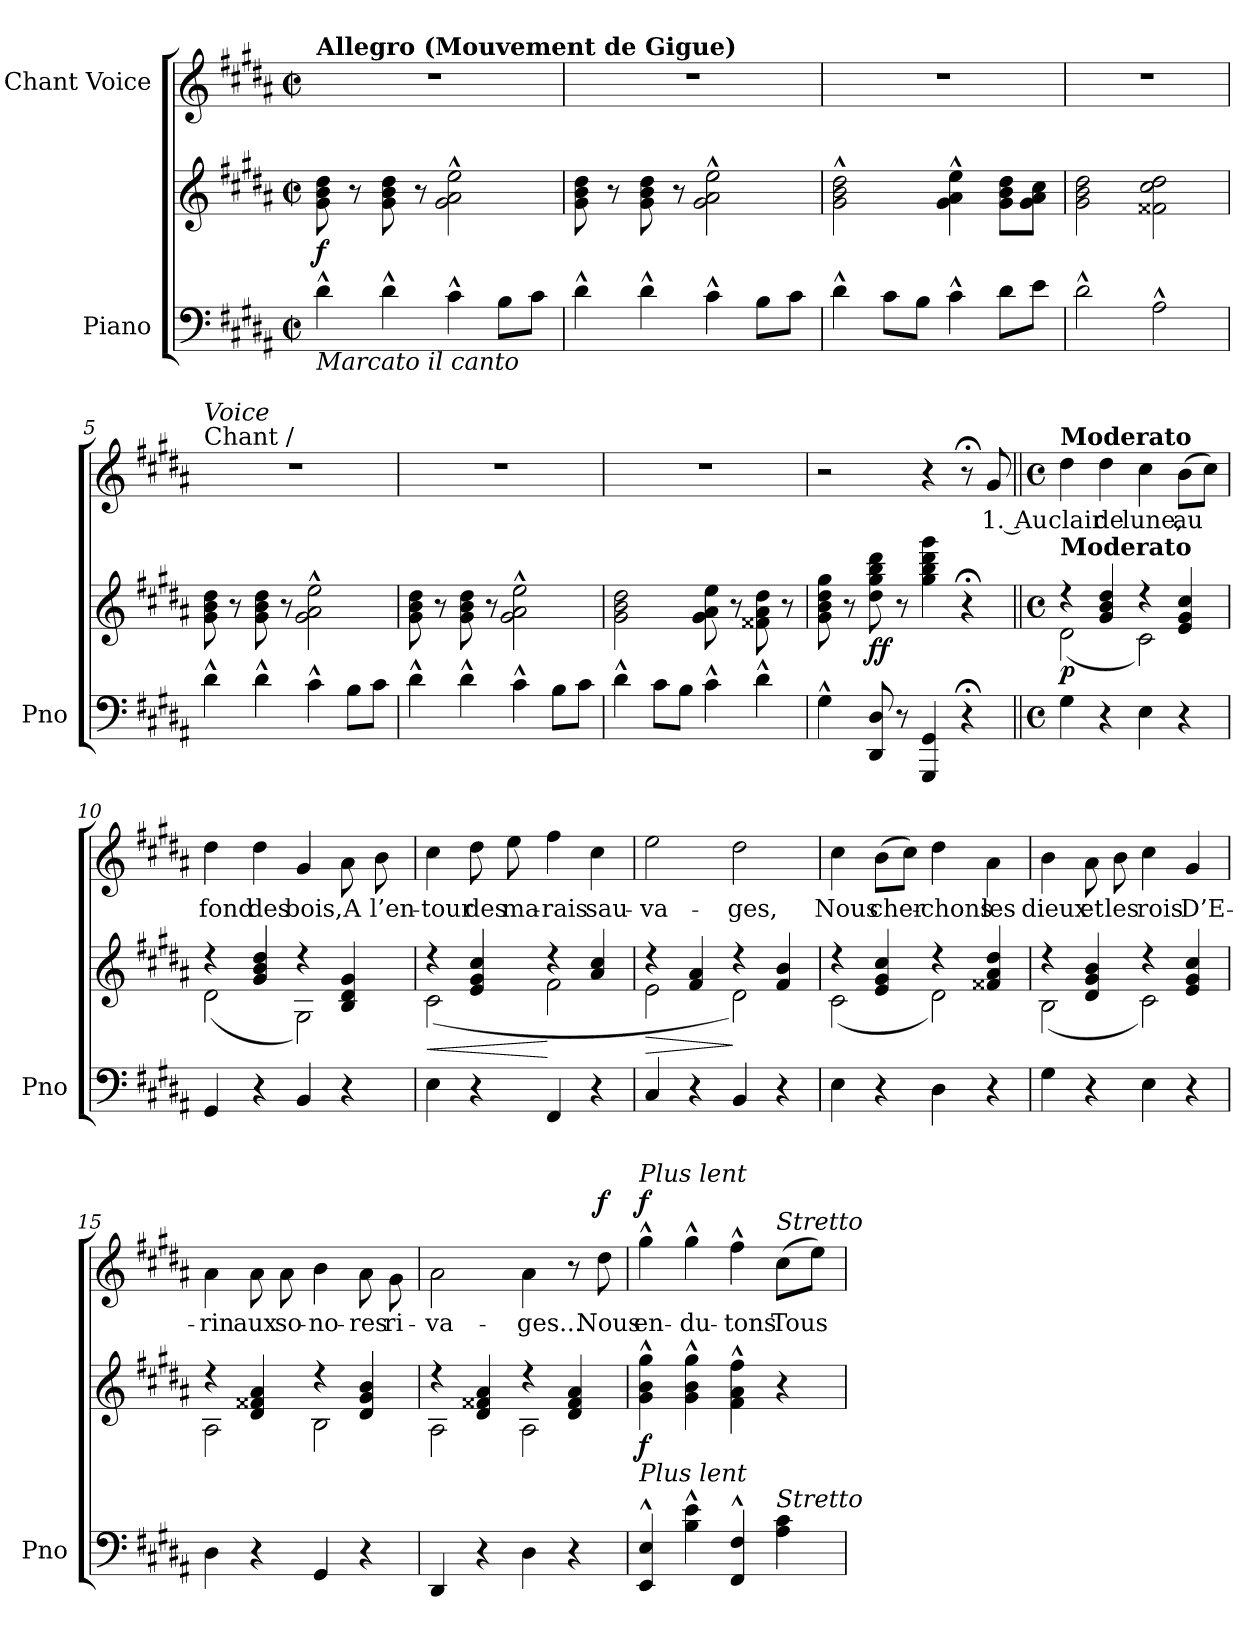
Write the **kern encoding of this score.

**kern	**kern	**dynam	**kern	**text	**dynam
*part2	*part2	*part2	*part1	*part1	*part1
*staff3	*staff2	*staff2/3	*staff1	*staff1	*staff1
*I"Piano	*	*	*I"Chant Voice	*	*
*I'Pno	*	*	*	*	*
*clefF4	*clefG2	*	*clefG2	*	*
*k[f#c#g#d#a#]	*k[f#c#g#d#a#]	*	*k[f#c#g#d#a#]	*	*
*M2/2	*M2/2	*	*M2/2	*	*
*met(c|)	*met(c|)	*	*met(c|)	*	*
=1	=1	=1	=1	=1	=1
!	!	!	!LO:TX:a:B:t=Allegro (Mouvement de Gigue)	!	!
!LO:TX:b:i:t=Marcato il canto	!	!	!	!	!
!	!	!LO:DY:b	!	!	!
4d#^^\	8g#\ 8b\ 8dd#\	f	1r	.	.
.	8r	.	.	.	.
4d#^^\	8g#\ 8b\ 8dd#\	.	.	.	.
.	8r	.	.	.	.
4c#^^\	2g#\^^ 2a#\^^ 2ee\^^	.	.	.	.
8B\L	.	.	.	.	.
8c#\J	.	.	.	.	.
=2	=2	=2	=2	=2	=2
4d#^^\	8g#\ 8b\ 8dd#\	.	1r	.	.
.	8r	.	.	.	.
4d#^^\	8g#\ 8b\ 8dd#\	.	.	.	.
.	8r	.	.	.	.
4c#^^\	2g#\^^ 2a#\^^ 2ee\^^	.	.	.	.
8B\L	.	.	.	.	.
8c#\J	.	.	.	.	.
=3	=3	=3	=3	=3	=3
4d#^^\	2g#\^^ 2b\^^ 2dd#\^^	.	1r	.	.
8c#\L	.	.	.	.	.
8B\J	.	.	.	.	.
4c#^^\	4g#\^^ 4a#\^^ 4ee\^^	.	.	.	.
8d#\L	8g#\ 8b\ 8dd#\L	.	.	.	.
8e\J	8g#\ 8a#\ 8cc#\J	.	.	.	.
=4	=4	=4	=4	=4	=4
2d#^^\	2g#\ 2b\ 2dd#\	.	1r	.	.
2A#^^\	2f##X\ 2cc#\ 2dd#\	.	.	.	.
!!LO:LB:g=z
=5	=5	=5	=5	=5	=5
!	!	!	!LO:TX:a:t=Chant /	!	!
!	!	!	!LO:TX:a:i:t=Voice	!	!
4d#^^\	8g#\ 8b\ 8dd#\	.	1r	.	.
.	8r	.	.	.	.
4d#^^\	8g#\ 8b\ 8dd#\	.	.	.	.
.	8r	.	.	.	.
4c#^^\	2g#\^^ 2a#\^^ 2ee\^^	.	.	.	.
8B\L	.	.	.	.	.
8c#\J	.	.	.	.	.
=6	=6	=6	=6	=6	=6
4d#^^\	8g#\ 8b\ 8dd#\	.	1r	.	.
.	8r	.	.	.	.
4d#^^\	8g#\ 8b\ 8dd#\	.	.	.	.
.	8r	.	.	.	.
4c#^^\	2g#\^^ 2a#\^^ 2ee\^^	.	.	.	.
8B\L	.	.	.	.	.
8c#\J	.	.	.	.	.
=7	=7	=7	=7	=7	=7
4d#^^\	2g#\ 2b\ 2dd#\	.	1r	.	.
8c#\L	.	.	.	.	.
8B\J	.	.	.	.	.
4c#^^\	8g#\ 8a#\ 8ee\	.	.	.	.
.	8r	.	.	.	.
4d#^^\	8f##X\ 8a#\ 8dd#\	.	.	.	.
.	8r	.	.	.	.
=8	=8	=8	=8	=8	=8
4G#^^\	8g#\ 8b\ 8dd#\ 8gg#\	.	2r	.	.
.	8r	.	.	.	.
!	!	!LO:DY:b	!	!	!
8DD#/ 8D#/	8dd#\ 8gg#\ 8bb\ 8ddd#\	ff	.	.	.
8r	8r	.	.	.	.
4GGG#/ 4GG#/	4gg#\ 4bb\ 4ddd#\ 4ggg#\	.	4r	.	.
4r;<	4r;<	.	8r;<	.	.
!	!	!	!	!LO:LY:b	!
.	.	.	8g#/	1. Au	.
!!LO:LB:g=z
=9||	=9||	=9||	=9||	=9||	=9||
*M4/4	*M4/4	*	*M4/4	*	*
*met(c)	*met(c)	*	*met(c)	*	*
*	*^	*	*	*	*
!	!	!	!	!LO:TX:a:B:t=Moderato	!	!
!	!LO:TX:a:B:t=Moderato	!	!	!	!	!
!	!	!	!LO:DY:b	!	!LO:LY:b	!
4G#\	4r	(<2d#\	p	4dd#\	clair	.
!	!	!	!	!	!LO:LY:b	!
4r	4g#/ 4b/ 4dd#/	.	.	4dd#\	de	.
!	!	!	!	!	!LO:LY:b	!
4E\	4r	2c#\)	.	4cc#\	lune,	.
!	!	!	!	!	!LO:LY:b	!
4r	4e/ 4g#/ 4cc#/	.	.	(>8b\L	au	.
.	.	.	.	8cc#\J)	.	.
=10	=10	=10	=10	=10	=10	=10
!	!	!	!	!	!LO:LY:b	!
4GG#/	4r	(<2d#\	.	4dd#\	fond	.
!	!	!	!	!	!LO:LY:b	!
4r	4g#/ 4b/ 4dd#/	.	.	4dd#\	des	.
!	!	!	!	!	!LO:LY:b	!
4BB/	4r	2G#\)	.	4g#/	bois,	.
!	!	!	!	!	!LO:LY:b	!
4r	4B/ 4d#/ 4g#/	.	.	8a#\	A	.
!	!	!	!	!	!LO:LY:b	!
.	.	.	.	8b\	l’en-	.
=11	=11	=11	=11	=11	=11	=11
!	!	!	!LO:HP:b	!	!LO:LY:b	!
4E\	4r	(<2c#\	<	4cc#\	-tour	.
!	!	!	!	!	!LO:LY:b	!
4r	4e/ 4g#/ 4cc#/	.	.	8dd#\	des	.
!	!	!	!	!	!LO:LY:b	!
.	.	.	.	8ee\	ma-	.
!	!	!	!	!	!LO:LY:b	!
4FF#/	4r	2f#\	[	4ff#\	-rais	.
!	!	!	!	!	!LO:LY:b	!
4r	4a#/ 4cc#/	.	.	4cc#\	sau-	.
=12	=12	=12	=12	=12	=12	=12
!	!	!	!LO:HP:b	!	!LO:LY:b	!
4C#/	4r	2e\	>	2ee\	-va-	.
4r	4f#/ 4a#/	.	.	.	.	.
!	!	!	!	!	!LO:LY:b	!
4BB/	4r	2d#\)	]	2dd#\	-ges,	.
4r	4f#/ 4b/	.	.	.	.	.
!!LO:LB:g=z
=13	=13	=13	=13	=13	=13	=13
!	!	!	!	!	!LO:LY:b	!
4E\	4r	(<2c#\	.	4cc#\	Nous	.
!	!	!	!	!	!LO:LY:b	!
4r	4e/ 4g#/ 4cc#/	.	.	(>8b\L	cher-	.
.	.	.	.	8cc#\J)	.	.
!	!	!	!	!	!LO:LY:b	!
4D#\	4r	2d#\)	.	4dd#\	-chons	.
!	!	!	!	!	!LO:LY:b	!
4r	4f##X/ 4a#/ 4dd#/	.	.	4a#\	les	.
=14	=14	=14	=14	=14	=14	=14
!	!	!	!	!	!LO:LY:b	!
4G#\	4r	(<2B\	.	4b\	dieux	.
!	!	!	!	!	!LO:LY:b	!
4r	4d#/ 4g#/ 4b/	.	.	8a#\	et	.
!	!	!	!	!	!LO:LY:b	!
.	.	.	.	8b\	les	.
!	!	!	!	!	!LO:LY:b	!
4E\	4r	2c#\)	.	4cc#\	rois	.
!	!	!	!	!	!LO:LY:b	!
4r	4e/ 4g#/ 4cc#/	.	.	4g#/	D’E-	.
=15	=15	=15	=15	=15	=15	=15
!	!	!	!	!	!LO:LY:b	!
4D#\	4r	2A#\	.	4a#\	-rin	.
!	!	!	!	!	!LO:LY:b	!
4r	4d#/ 4f##X/ 4a#/	.	.	8a#\	aux	.
!	!	!	!	!	!LO:LY:b	!
.	.	.	.	8a#\	so-	.
!	!	!	!	!	!LO:LY:b	!
4GG#/	4r	2B\	.	4b\	-no-	.
!	!	!	!	!	!LO:LY:b	!
4r	4d#/ 4g#/ 4b/	.	.	8a#\	-res	.
!	!	!	!	!	!LO:LY:b	!
.	.	.	.	8g#\	ri-	.
=16	=16	=16	=16	=16	=16	=16
!	!	!	!	!	!LO:LY:b	!
4DD#/	4r	2A#\	.	2a#\	-va-	.
4r	4d#/ 4f##X/ 4a#/	.	.	.	.	.
!	!	!	!	!	!LO:LY:b	!
4D#\	4r	2A#\	.	4a#\	-ges...	.
4r	4d#/ 4f##/ 4a#/	.	.	8r	.	.
!	!	!	!	!	!LO:LY:b	!LO:DY:a
.	.	.	.	8dd#\	Nous	f
*	*v	*v	*	*	*	*
!!LO:PB:g=z
=17	=17	=17	=17	=17	=17
*	*	*	*MM104	*	*
!	!	!	!LO:TX:a:i:t=Plus lent	!	!
!	!LO:TX:b:i:t=Plus lent	!	!	!	!
!	!	!LO:DY:b	!	!LO:LY:b	!LO:DY:a
4EE/^^ 4E/^^	4g#\^^ 4b\^^ 4gg#\^^	f	4gg#^^\	en-	f
!	!	!	!	!LO:LY:b	!
4B\^^ 4e\^^	4g#\^^ 4b\^^ 4gg#\^^	.	4gg#^^\	-du-	.
!	!	!	!	!LO:LY:b	!
4FF#/^^ 4F#/^^	4f#\^^ 4a#\^^ 4ff#\^^	.	4ff#^^\	-tons	.
*	*	*	*MM120	*	*
!	!	!	!LO:TX:a:i:t=Stretto	!	!
!LO:TX:a:i:t=Stretto	!	!	!	!	!
!	!	!	!	!LO:LY:b	!
4A#\ 4c#\	4r	.	(>8cc#\L	Tous	.
.	.	.	8ee\J)	.	.
=	=	=	=	=	=
*-	*-	*-	*-	*-	*-
